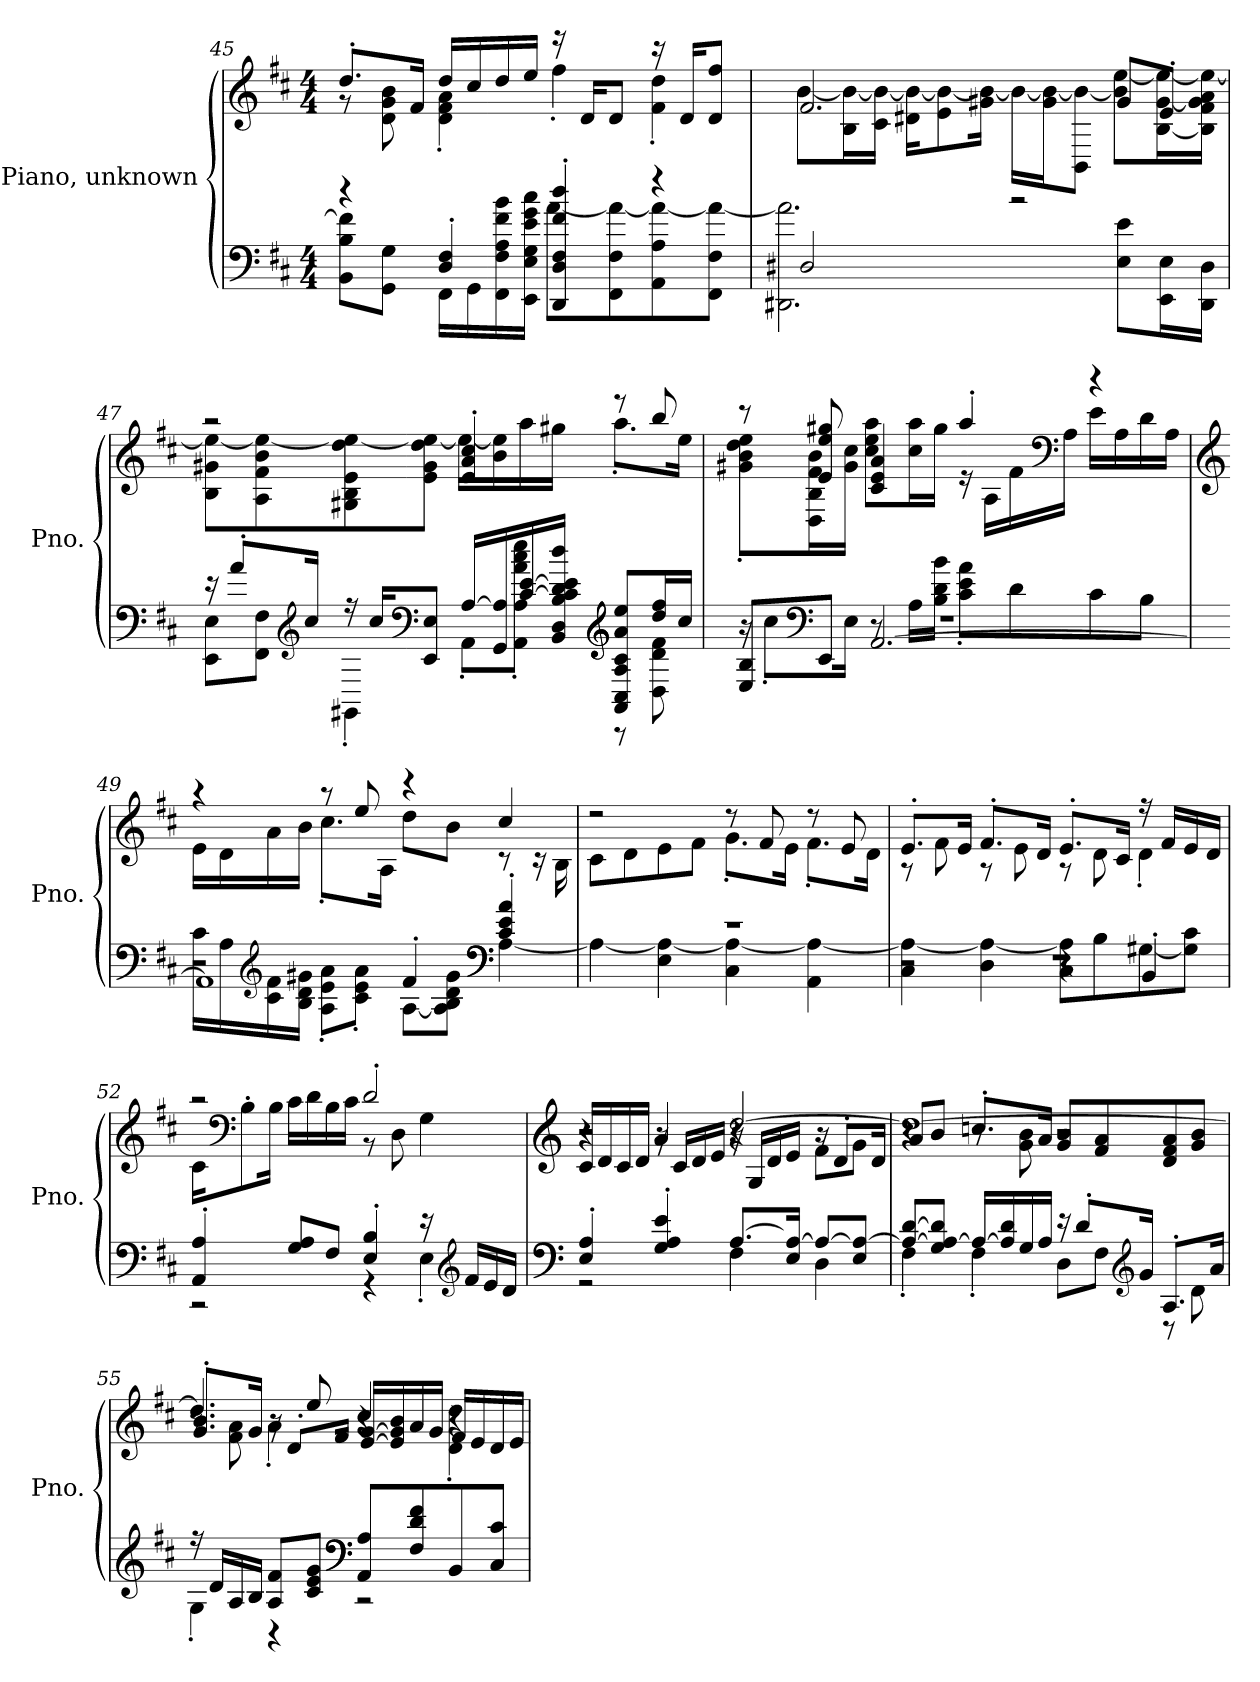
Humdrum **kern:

**kern	**kern
*part1	*part1
*staff2	*staff1
*I"Piano, unknown	*
*I'Pno.	*
*clefF4	*clefG2
*k[f#c#]	*k[f#c#]
*M4/4	*M4/4
=45	=45
*^	*^
4r	8BB\ 8B\ 8f#\]L	8.dd'/L	8r
.	8GG\ 8G\J	.	8d\ 8g\ 8b\
.	.	16f#/Jk	.
4D/' 4F#/'	16FF#\LL	16dd/LL	4d\' 4f#\' 4a\'
.	16GG\	16cc#/	.
.	16FF#\ 16F#\ 16A\ 16f#\ 16b\	16dd/	.
.	16EE\ 16E\ 16G\ 16e\ 16g\ 16cc#\JJ	16ee/JJ	.
4DD/' 4D/' 4F#/' 4f#/' 4dd/'	[8a\L	16r	4ff#'\
.	.	16d/KL	.
.	8FF#\ 8F#\ 8a\_	8d/J	.
4r	8AA\ 8A\ 8a\_	16r	4f#\' 4dd\'
.	.	16d/KL	.
.	8FF#\ 8F#\ 8a\_J	8d/ 8ff#/J	.
!!LO:PB:g=z	!!
=46	=46	=46	=46
2D#X/	2.DD#X\ 2.a\]	2.f#/	[8b\L
.	.	.	16B\ 16b\_L
.	.	.	16c#\ 16b\_JJ
.	.	.	16d#X\ 16b\_KL
.	.	.	8e\ 8b\_
.	.	.	16g#X\ 16b\_Jk
2r	.	.	16b\LL_
.	.	.	16g#\ 16b\_J
.	.	.	8BB\ 8b\_J
.	8E\ 8e\L	8g#/L	8b\] [8ee\L
.	16EE\ 16E\L	8e'/J	[16B\ [16g#\ 16ee\_L
.	16DD#\ 16D#\JJ	.	16B\] 16f#\ 16g#\] 16a\ 16ee\_JJ
!!LO:LB:g=z	!!
=47	=47	=47	=47
16r	8EE\ 8E\L	2r	8B\ 8g#X\ 8ee\_L
8a'/L	.	.	.
.	8FF#\ 8F#\J	.	8A\ 8f#\ 8b\ 8ee\_
*clefG2	*	*	*
16cc#/Jk	.	.	.
16r	4GG#X'\	.	8G#X\ 8B\ 8e\ 8dd\ 8ee\_
16cc#/KL	.	.	.
*clefF4	*	*	*
8EE/ 8E/J	.	.	8e\ 8g#\ 8dd\ 8ee\_J
[16A/LL	8AA'\L	4e/' 4a/' 4cc#/'	16ee\LL_
16GG#/ 16A/]	.	.	16b\ 16ee\]
[16c#/ [16e/	8AA\' 8A\' 8a\' 8cc#\' 8ee\'J	.	16aa\
16BB/ 16D/ 16B/ 16c#/] 16d/ 16e/] 16dd/JJ	.	.	16gg#X\JJ
*clefG2	*	*	*
8AA/ 8C#/ 8A/ 8c#/ 8a/ 8ee/L	8r	8r	8.aa'\L
16dd/ 16ff#/L	8D\ 8d\ 8f#\	8bb/	.
16cc#/JJ	.	.	16ee\Jk
!!LO:LB:g=z	!!
=48	=48	=48	=48
*	*^	*	*
1r	16r	8E/ 8B/L	8r	8g#X\' 8b\' 8dd\' 8ee\'L
.	8cc#'\L	.	.	.
*clefF4	*	*	*	*
.	.	8EE/J	8e/ 8ee/ 8gg#X/	16D\ 16B\ 16f#\ 16b\L
.	16E\Jk	.	.	16g#\ 16cc#\JJ
.	8r	[2.AA/	4c#/ 4e/ 4a/	8cc#\ 8ee\ 8aa\L
.	16A\LL	.	.	16cc#\ 16aa\L
.	16B\ 16d\ 16b\JJ	.	.	16gg#\JJ
.	8c#\' 8e\' 8a\'L	.	4aa'/	16r
.	.	.	.	16A\LL
.	8d\	.	.	16f#\
*	*	*	*clefF4	*
.	.	.	.	16A\JJ
.	8c#\	.	4r	16e\LL
.	.	.	.	16A\
.	8B\J	.	.	16d\
.	.	.	.	16A\JJ
=49	=49	=49	=49	=49
*	*	*	*clefG2	*
2r	16c#\LL	1AA]	4r	16e\LL
.	16A\	.	.	16d\
*clefG2	*	*	*	*
.	16c#\ 16f#\	.	.	16a\
.	16B\ 16d\ 16g#X\JJ	.	.	16b\JJ
.	8A\' 8e\' 8a\'L	.	8r	8.cc#'\L
.	8c#\' 8e\' 8a\'J	.	8ee/	.
.	.	.	.	16A\Jk
4f#'/	[8A\L	.	4r	8dd\L
.	8A\] 8B\ 8d\ 8g#\J	.	.	8b\J
*clefF4	*	*	*	*
4c#/' 4e/' 4a/'	[4A\	.	4cc#/	8r
.	.	.	.	16r
.	.	.	.	16B\
*	*v	*v	*	*
!!LO:LB:g=z	!!
=50	=50	=50	=50
1r	4A\_	2r	8c#\L
.	.	.	8d\
.	4E\ 4A\_	.	8e\
.	.	.	8f#\J
.	4C#\ 4A\_	8r	8.g'\L
.	.	8f#/	.
.	.	.	16e\Jk
.	4AA\ 4A\_	8r	8.f#'\L
.	.	8e/	.
.	.	.	16d\Jk
=51	=51	=51	=51
*	*^	*	*
1r	4C#\ 4A\_	2r	8.e'/L	8r
.	.	.	.	8f#\
.	.	.	16e/Jk	.
.	4D\ 4A\_	.	8.f#'/L	8r
.	.	.	.	8e\
.	.	.	16d/Jk	.
.	8C#\ 8A\]L	4r	8.e'/L	8r
.	8B\	.	.	8d\
.	.	.	16c#/Jk	.
.	[8G#X\	4BB'/	16r	4d'\
.	.	.	16f#/LL	.
.	8G#\] 8c#\J	.	16e/	.
.	.	.	16d/JJ	.
*	*v	*v	*	*
=52	=52	=52	=52
4AA/' 4A/'	2r	2r	16c#\KL
*	*	*clefF4	*
.	.	.	8B'\
.	.	.	16B\Jk
8G/ 8A/L	.	.	16c#\LL
.	.	.	16d\
8F#/J	.	.	16B\
.	.	.	16c#\JJ
4E/' 4B/'	4r	2d'/	8r
.	.	.	8D\
16r	4E'\	.	4G\
*clefG2	*	*	*
16f#/LL	.	.	.
16e/	.	.	.
16d/JJ	.	.	.
*	*	*v	*v
!!LO:LB:g=z
=53	=53	=53
*clefF4	*	*clefG2
*	*	*^
*	*	*	*^
4E/' 4A/'	2r	4r	2r	16c#/LL
.	.	.	.	16d/
.	.	.	.	16c#/
.	.	.	.	16d/JJ
4G/' 4A/' 4e/'	.	4a/	.	16r
.	.	.	.	16c#/LL
.	.	.	.	16d/
.	.	.	.	16e/JJ
[8.A/L	4F#\	[2dd/	4r	16r
.	.	.	.	16G/LL
.	.	.	.	16d/
16E/ 16A/_Jk	.	.	.	16e/JJ
8A/L_	4D\	.	8f#\L	16r
.	.	.	.	8d'/L
8E/ 8A/_J	.	.	8g\J	.
.	.	.	.	16d/Jk
=54	=54	=54	=54	=54
8A/_ [8d/L	4F#'\	1dd_	4r	8a/L
8G/ 8A/_ 8d/]J	.	.	.	8b/J
16A/LL_	4F#'\	.	8r	8.ccn'/L
16A/] 16d/	.	.	.	.
16G/	.	.	8g\ 8b\	.
16A/JJ	.	.	.	16a/Jk
16r	8D\L	.	2r	8g/ 8b/L
8d'/L	.	.	.	.
.	8F#\J	.	.	8f#/ 8a/
*clefG2	*	*	*	*
16g/Jk	.	.	.	.
8.A'/L	8r	.	.	8d/ 8f#/ 8a/
.	8d\	.	.	8g/ 8b/J
16a/Jk	.	.	.	.
!!LO:LB:g=z	!!	!!
=55	=55	=55	=55	=55
16r	4G'\	4.dd/]	8r	8.g/' 8.b/'L
16d/LL	.	.	.	.
16A/	.	.	8f#\ 8a\	.
16B/JJ	.	.	.	16g/Jk
8A/ 8f#/L	4r	.	4a'\	16r
.	.	.	.	8d'/L
8c#/ 8e/ 8g/J	.	8ee/	.	.
.	.	.	.	16f#/Jk
*clefF4	*	*	*	*
8AA/ 8A/L	2r	4cc#/	4r	[16e/ [16g/LL
.	.	.	.	16e/] 16g/] 16b/
8F#/ 8d/ 8f#/	.	.	.	16a/
.	.	.	.	16g/JJ
8BB/	.	4r	4d\' 4dd\'	16f#/LL
.	.	.	.	16e/
8C#/ 8c#/J	.	.	.	16d/
.	.	.	.	16e/JJ
*v	*v	*	*	*
*	*v	*v	*v
=	=
*-	*-
